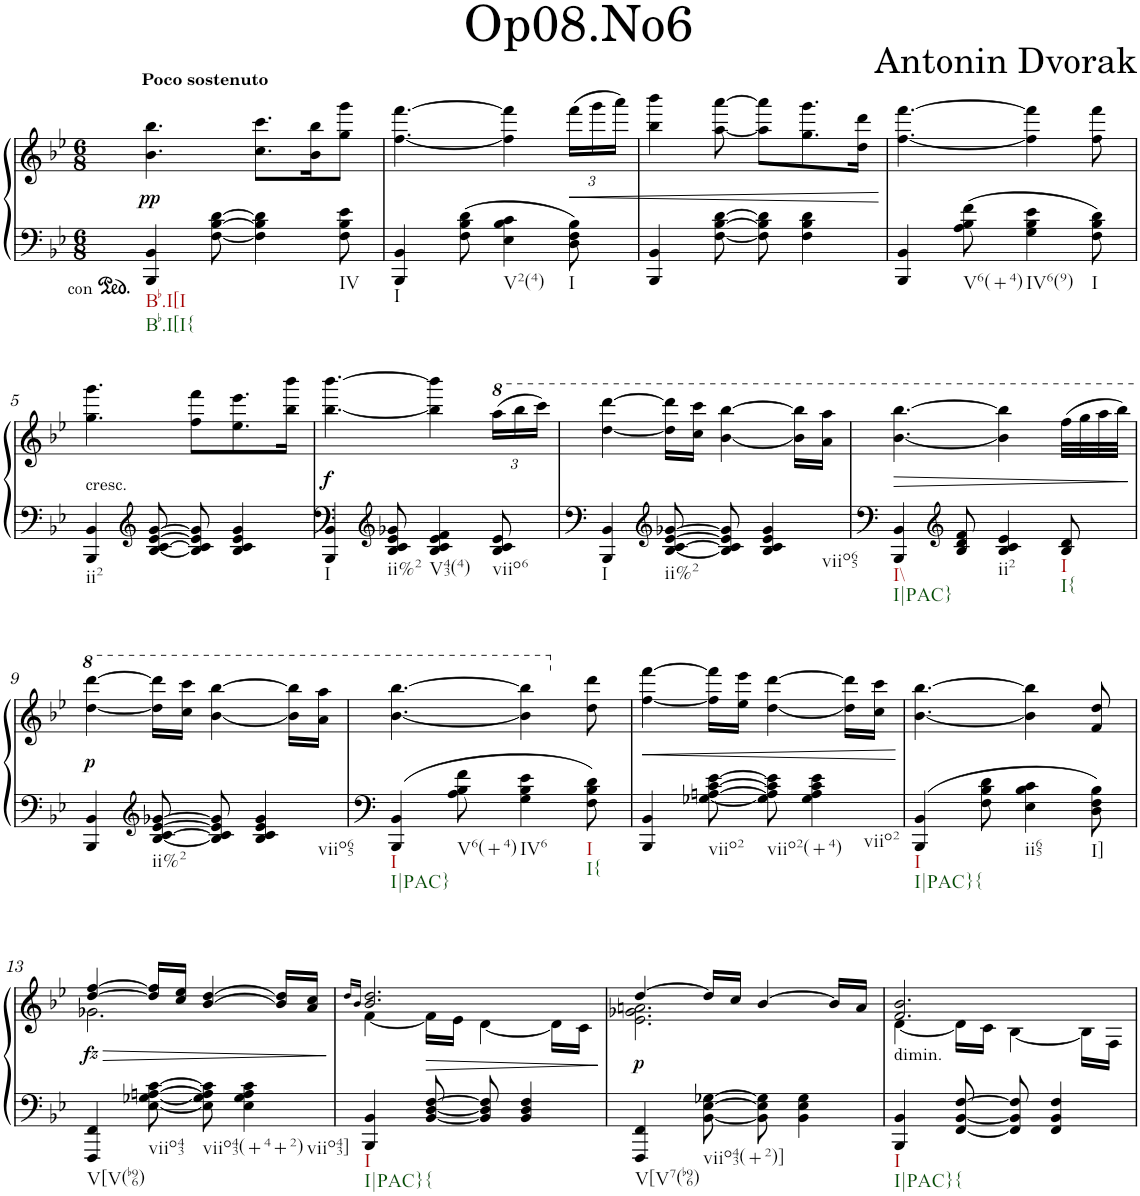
**kern	**kern	**dynam
*part1	*part1	*part1
*staff2	*staff1	*staff1/2
*I"Piano	*	*
*I'Pno.	*	*
*clefF4	*clefG2	*
*k[b-e-]	*k[b-e-]	*
*M6/8	*M6/8	*
=1	=1	=1
!	!LO:TX:a:B:t=Poco sostenuto	!
!LO:TX:b:t=con	!	!
!LO:TX:b:t=Bb.I[I	!	!
!LO:TX:b:t=Bb.I[I{	!	!
!	!	!LO:DY:b
4BBB-/ 4BB-/	4.b-\ 4.bb-\	pp
[8F\ [8B-\ [8d\	.	.
4F\] 4B-\] 4d\]	8.cc\ 8.ccc\L	.
.	16b-\ 16bb-\K	.
!LO:TX:b:t=IV	!	!
8F\ 8B-\ 8e-\	8gg\ 8ggg\J	.
=2	=2	=2
!LO:TX:b:t=I	!	!
4BBB-/ 4BB-/	[4.ff\ [4.fff\	.
8F\ 8B-\ 8d\	.	.
!LO:TX:b:t=V2(4)	!	!
4E-\ 4B-\ 4c\	4ff\] 4fff\]	.
*	*Xbrackettup	*
!LO:TX:b:t=I	!	!
!	!	!LO:HP:b
8D\ 8F\ 8B-\	(24fff\LL	<
.	24ggg\	.
.	24aaa\JJ)	.
=3	=3	=3
4BBB-/ 4BB-/	4bb-\ 4bbb-\	.
[8F\ [8B-\ [8d\	[8aa\ [8aaa\	.
8F\] 8B-\] 8d\]	8aa\] 8aaa\]L	.
4F\ 4B-\ 4d\	8.gg\ 8.ggg\	.
.	16dd\ 16ddd\Jk	.
.	.	[
=4	=4	=4
4BBB-/ 4BB-/	[4.ff\ [4.fff\	.
!LO:TX:b:t=V6(+4)	!	!
8A\ 8B-\ 8f\	.	.
!LO:TX:b:t=IV6(9)	!	!
4G\ 4B-\ 4e-\	4ff\] 4fff\]	.
!LO:TX:b:t=I	!	!
8F\ 8B-\ 8d\	8ff\ 8fff\	.
!!LO:LB:g=z
=5	=5	=5
!	!LO:TX:b:t=cresc.	!
!LO:TX:b:t=ii2	!	!
4BBB-/ 4BB-/	4.gg\ 4.ggg\	.
*clefG2	*	*
[8B-/ [8c/ [8e-/ [8g/	.	.
8B-/] 8c/] 8e-/] 8g/]	8ff\ 8fff\L	.
4B-/ 4c/ 4e-/ 4g/	8.ee-\ 8.eee-\	.
.	16bb-\ 16bbb-\Jk	.
=6	=6	=6
!LO:TX:b:t=I	!	!
!	!	!LO:DY:b
4BBB-/ 4BB-/	[4.bb-\ [4.bbb-\	f
*clefG2	*	*
!LO:TX:b:t=ii%2	!	!
8B-/ 8c/ 8e-/ 8g-X/	.	.
!LO:TX:b:t=V43(4)	!	!
4B-/ 4c/ 4e-/ 4f/	4bb-\] 4bbb-\]	.
!LO:TX:b:t=viio6	!	!
8B-/ 8c/ 8e-/	(24aaa\LL	.
.	24bbb-\	.
.	24cccc\JJ)	.
=7	=7	=7
!LO:TX:b:t=I	!	!
4BBB-/ 4BB-/	[4ddd\ [4dddd\	.
*clefG2	*	*
!LO:TX:b:t=ii%2	!	!
[8B-/ [8c/ [8e-/ [8g-X/	16ddd\] 16dddd\]LL	.
.	16ccc\ 16cccc\JJ	.
8B-/] 8c/] 8e-/] 8g-/]	[4bb-\ [4bbb-\	.
!LO:TX:b:t=viio65	!	!
4B-/ 4c/ 4e-/ 4g-/	.	.
.	16bb-\] 16bbb-\]LL	.
.	16aa\ 16aaa\JJ	.
=8	=8	=8
!LO:TX:b:t=I\\	!	!
!LO:TX:b:t=I|PAC}	!	!
!	!	!LO:HP:b
4BBB-/ 4BB-/	[4.bb-\ [4.bbb-\	>
*clefG2	*	*
8B-/ 8d/ 8f/	.	.
!LO:TX:b:t=ii2	!	!
4B-/ 4c/ 4e-/	4bb-\] 4bbb-\]	.
!LO:TX:b:t=I	!	!
!LO:TX:b:t=I{	!	!
8B-/ 8d/	(32fff\LLL	.
.	32ggg\	.
.	32aaa\	.
.	32bbb-\JJJ)	.
.	.	]
!!LO:LB:g=z
=9	=9	=9
!	!	!LO:DY:b
4BBB-/ 4BB-/	[4ddd\ [4dddd\	p
*clefG2	*	*
!LO:TX:b:t=ii%2	!	!
[8B-/ [8c/ [8e-/ [8g-X/	16ddd\] 16dddd\]LL	.
.	16ccc\ 16cccc\JJ	.
8B-/] 8c/] 8e-/] 8g-/]	[4bb-\ [4bbb-\	.
!LO:TX:b:t=viio65	!	!
4B-/ 4c/ 4e-/ 4g-/	.	.
.	16bb-\] 16bbb-\]LL	.
.	16aa\ 16aaa\JJ	.
=10	=10	=10
!LO:TX:b:t=I	!	!
!LO:TX:b:t=I|PAC}	!	!
4BBB-/ 4BB-/	[4.bb-\ [4.bbb-\	.
!LO:TX:b:t=V6(+4)	!	!
8A\ 8B-\ 8f\	.	.
!LO:TX:b:t=IV6	!	!
4G\ 4B-\ 4e-\	4bb-\] 4bbb-\]	.
!LO:TX:b:t=I	!	!
!LO:TX:b:t=I{	!	!
8F\ 8B-\ 8d\	8dd\ 8ddd\	.
=11	=11	=11
!	!	!LO:HP:b
4BBB-/ 4BB-/	[4ff\ [4fff\	<
!LO:TX:b:t=viio2	!	!
[8G-X\ [8An\ [8c\ [8e-\	16ff\] 16fff\]LL	.
.	16ee-\ 16eee-\JJ	.
!LO:TX:b:t=viio2(+4)	!	!
8G-\] 8A\] 8c\] 8e-\]	[4dd\ [4ddd\	.
!LO:TX:b:t=viio2	!	!
4G-\ 4A\ 4c\ 4e-\	.	.
.	16dd\] 16ddd\]LL	.
.	16cc\ 16ccc\JJ	.
.	.	[
=12	=12	=12
!LO:TX:b:t=I	!	!
!LO:TX:b:t=I|PAC}{	!	!
4BBB-/ 4BB-/	[4.b-\ [4.bb-\	.
8F\ 8B-\ 8d\	.	.
!LO:TX:b:t=ii65	!	!
4E-\ 4B-\ 4c\	4b-\] 4bb-\]	.
!LO:TX:b:t=I]	!	!
8D\ 8F\ 8B-\	8f/ 8dd/	.
!!LO:LB:g=z
=13	=13	=13
!LO:TX:b:t=V[V(b96)	!	!
!	!	!LO:HP:b
*	*^	*
!	!	!	!LO:DY:n=1:b
4FFF/ 4FF/	[4dd/ [4ff/	2.g-X\	> fz
!LO:TX:b:t=viio43	!	!	!
[8E-\ [8G-X\ [8An\ [8c\	16dd/] 16ff/]LL	.	.
.	16cc/ 16ee-/JJ	.	.
!LO:TX:b:t=viio43(+4+2)	!	!	!
8E-\] 8G-\] 8A\] 8c\]	[4b-/ [4dd/	.	.
!LO:TX:b:t=viio43]	!	!	!
4E-\ 4G-\ 4A\ 4c\	.	.	.
.	16b-/] 16dd/]LL	.	.
.	16a/ 16cc/JJ	.	.
*	*v	*v	*
.	.	]
=14	=14	=14
.	16qdd/LL	.
.	16qb-/JJ_	.
*	*^	*
!LO:TX:b:t=I	!	!	!
!LO:TX:b:t=I|PAC}{	!	!	!
4BBB-/ 4BB-/	2.b-/ 2.dd/	[4f\	.
[8BB-/ [8D/ [8F/	.	16f\LL]	.
.	.	16e-\JJ	.
8BB-/] 8D/] 8F/]	.	[4d\	.
4BB-/ 4D/ 4F/	.	.	.
.	.	16d\LL]	.
.	.	16c\JJ	.
=15	=15	=15	=15
!LO:TX:b:t=V[V7(b96)	!	!	!
!	!	!	!LO:DY:b
4FFF/ 4FF/	[4dd/	2.e-\ 2.g-X\ 2.an\	p
!LO:TX:b:t=viio43(+2)]	!	!	!
[8BB-\ [8E-\ [8G-X\	16dd/LL]	.	.
.	16cc/JJ	.	.
8BB-\] 8E-\] 8G-\]	[4b-/	.	.
4BB-\ 4E-\ 4G-\	.	.	.
.	16b-/LL]	.	.
.	16a/JJ	.	.
=16	=16	=16	=16
!	!LO:TX:b:t=dimin.	!	!
!LO:TX:b:t=I	!	!	!
!LO:TX:b:t=I|PAC}{	!	!	!
4BBB-/ 4BB-/	2.f/ 2.b-/	[4d\	.
[8FF/ [8BB-/ [8F/	.	16d\LL]	.
.	.	16c\JJ	.
8FF/] 8BB-/] 8F/]	.	[4B-\	.
4FF/ 4BB-/ 4F/	.	.	.
.	.	16B-\LL]	.
.	.	16F\JJ	.
*	*v	*v	*
=	=	=
*-	*-	*-
